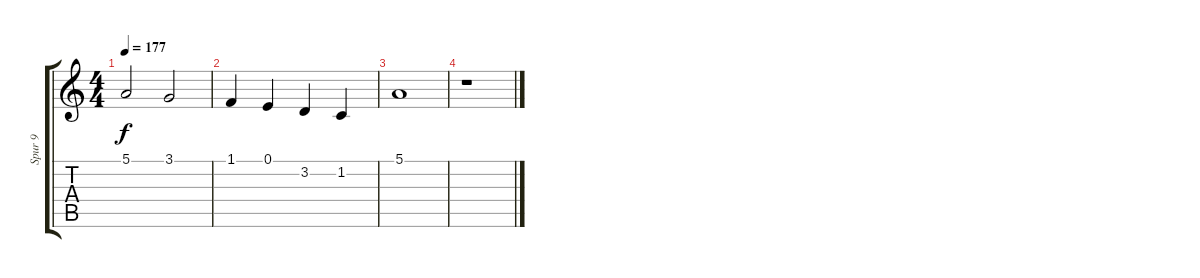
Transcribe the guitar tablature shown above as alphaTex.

\track ("Spur 9" "Spur 9") {instrument honkytonkpiano}
\staff {score tabs}
\tuning (E4 B3 G3 D3 A2 E2) {hide}
\ts (4 4)
\tempo 177
\clef g2
\ks c
5.1.2{dy f} 3.1.2 |
1.1.4 0.1.4 3.2.4 1.2.4 |
5.1.1 |
r.1
